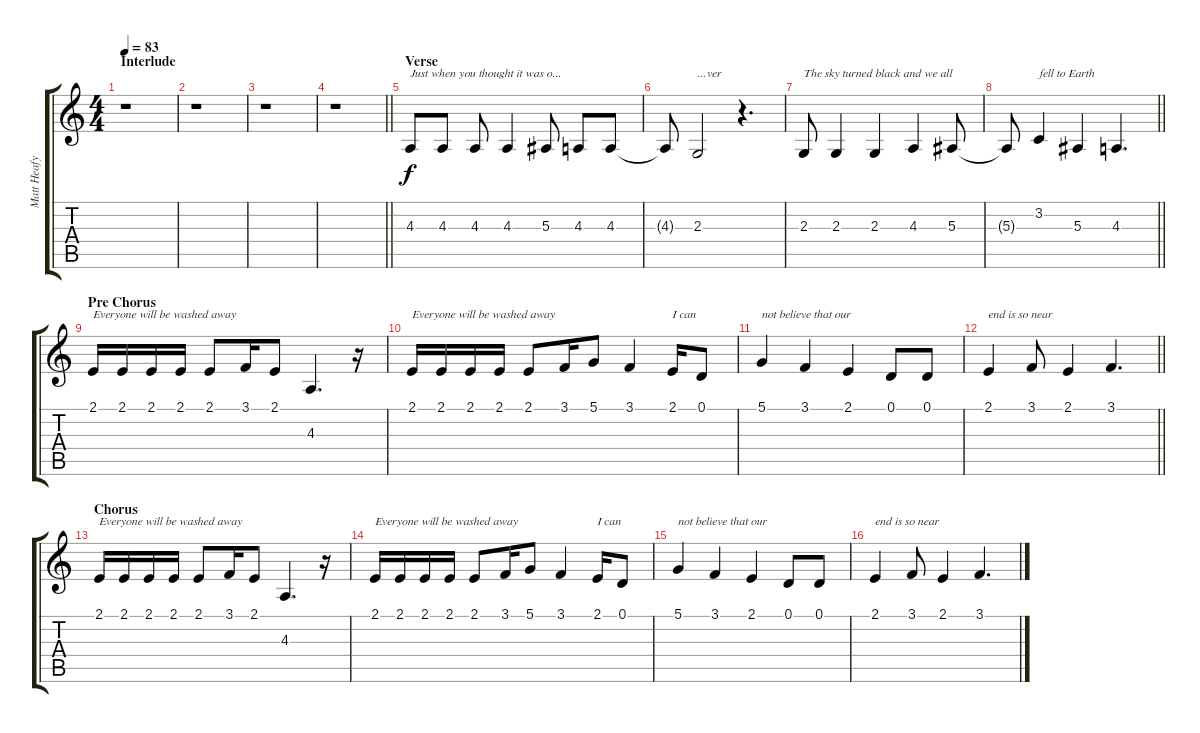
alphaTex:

\track ("Matt Heafy" "Matt Heafy") {instrument lead2sawtooth}
\staff {score tabs}
\tuning (D4 A3 F3 C3 G2 D2) {hide}
\ts (4 4)
\section ("" "Interlude")
\tempo 83
\clef g2
\ks c
r.1{dy f} |
r.1 |
r.1 |
\barLineRight lightlight
r.1 |
\section ("" "Verse")
4.3.8{txt "Just when you thought it was o..."} 4.3.8 4.3.8 4.3.4 5.3.8 4.3.8 4.3.8 |
4.3{t}.8 2.3.2{txt "...ver"} r.4{d} |
2.3.8{txt "The sky turned black and we all"} 2.3.4 2.3.4 4.3.4 5.3.8 |
\barLineRight lightlight
5.3{t}.8 3.2.4{txt "fell to Earth"} 5.3.4 4.3.4{d} |
\section ("" "Pre Chorus")
2.1.16{txt "Everyone will be washed away"} 2.1.16 2.1.16 2.1.16 2.1.8 3.1.16 2.1.8 4.3.4{d} r.16 |
2.1.16{txt "Everyone will be washed away"} 2.1.16 2.1.16 2.1.16 2.1.8 3.1.16 5.1.8 3.1.4 2.1.16{txt "I can"} 0.1.8 |
5.1.4{txt "not believe that our "} 3.1.4 2.1.4 0.1.8 0.1.8 |
\barLineRight lightlight
2.1.4{txt "end is so near"} 3.1.8 2.1.4 3.1.4{d} |
\section ("" "Chorus")
2.1.16{txt "Everyone will be washed away"} 2.1.16 2.1.16 2.1.16 2.1.8 3.1.16 2.1.8 4.3.4{d} r.16 |
2.1.16{txt "Everyone will be washed away"} 2.1.16 2.1.16 2.1.16 2.1.8 3.1.16 5.1.8 3.1.4 2.1.16{txt "I can"} 0.1.8 |
5.1.4{txt "not believe that our "} 3.1.4 2.1.4 0.1.8 0.1.8 |
2.1.4{txt "end is so near"} 3.1.8 2.1.4 3.1.4{d}
